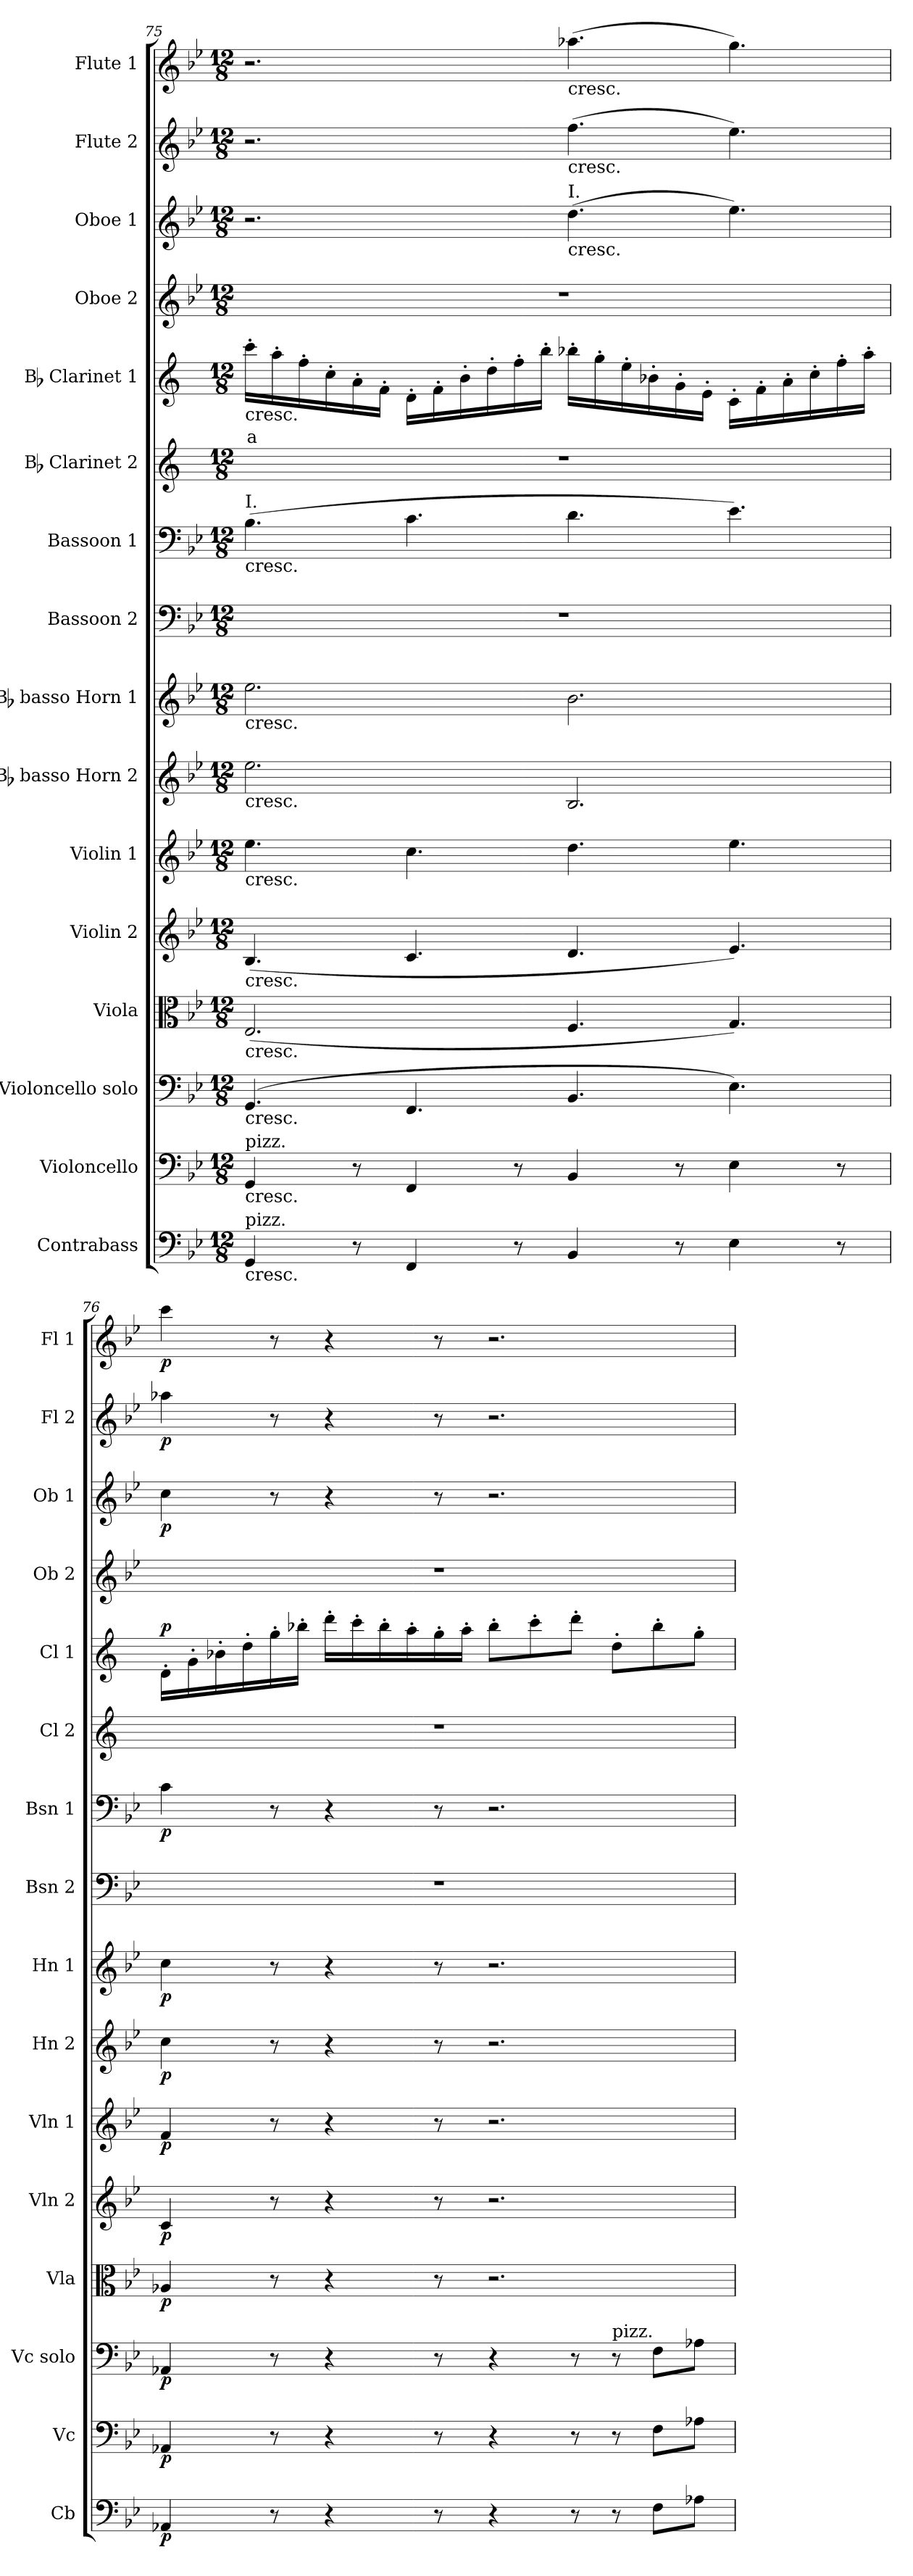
**kern	**dynam	**kern	**dynam	**kern	**dynam	**kern	**dynam	**kern	**dynam	**kern	**dynam	**kern	**dynam	**kern	**dynam	**kern	**kern	**dynam	**kern	**kern	**text	**dynam	**kern	**kern	**dynam	**kern	**dynam	**kern	**dynam
*part16	*part16	*part15	*part15	*part14	*part14	*part13	*part13	*part12	*part12	*part11	*part11	*part10	*part10	*part9	*part9	*part8	*part7	*part7	*part6	*part5	*part5	*part5	*part4	*part3	*part3	*part2	*part2	*part1	*part1
*staff16	*staff16	*staff15	*staff15	*staff14	*staff14	*staff13	*staff13	*staff12	*staff12	*staff11	*staff11	*staff10	*staff10	*staff9	*staff9	*staff8	*staff7	*staff7	*staff6	*staff5	*staff5	*staff5	*staff4	*staff3	*staff3	*staff2	*staff2	*staff1	*staff1
*I"Contrabass	*	*I"Violoncello	*	*I"Violoncello solo	*	*I"Viola	*	*I"Violin 2	*	*I"Violin 1	*	*I"Bb basso Horn 2	*	*I"Bb basso Horn 1	*	*I"Bassoon 2	*I"Bassoon 1	*	*I"Bb Clarinet 2	*I"Bb Clarinet 1	*	*	*I"Oboe 2	*I"Oboe 1	*	*I"Flute 2	*	*I"Flute 1	*
*I'Cb	*	*I'Vc	*	*I'Vc solo	*	*I'Vla	*	*I'Vln 2	*	*I'Vln 1	*	*I'Hn 2	*	*I'Hn 1	*	*I'Bsn 2	*I'Bsn 1	*	*I'Cl 2	*I'Cl 1	*	*	*I'Ob 2	*I'Ob 1	*	*I'Fl 2	*	*I'Fl 1	*
!!LO:PB:g=z
*clefF4	*	*clefF4	*	*clefF4	*	*clefC3	*	*clefG2	*	*clefG2	*	*clefG2	*	*clefG2	*	*clefF4	*clefF4	*	*clefG2	*clefG2	*	*	*clefG2	*clefG2	*	*clefG2	*	*clefG2	*
*ITrd7c12	*	*	*	*	*	*	*	*	*	*	*	*ITrd8c14	*	*ITrd8c14	*	*	*	*	*ITrd1c2	*ITrd1c2	*	*	*	*	*	*	*	*	*
*k[b-e-]	*	*k[b-e-]	*	*k[b-e-]	*	*k[b-e-]	*	*k[b-e-]	*	*k[b-e-]	*	*k[b-e-]	*	*k[b-e-]	*	*k[b-e-]	*k[b-e-]	*	*k[b-e-]	*k[b-e-]	*	*	*k[b-e-]	*k[b-e-]	*	*k[b-e-]	*	*k[b-e-]	*
*M12/8	*	*M12/8	*	*M12/8	*	*M12/8	*	*M12/8	*	*M12/8	*	*M12/8	*	*M12/8	*	*M12/8	*M12/8	*	*M12/8	*M12/8	*	*	*M12/8	*M12/8	*	*M12/8	*	*M12/8	*
=75	=75	=75	=75	=75	=75	=75	=75	=75	=75	=75	=75	=75	=75	=75	=75	=75	=75	=75	=75	=75	=75	=75	=75	=75	=75	=75	=75	=75	=75
!	!	!	!	!	!	!	!	!	!	!	!	!	!	!	!	!	!	!	!	!LO:TX:b:t=cresc.	!	!	!	!	!	!	!	!	!
!	!	!	!	!	!	!	!	!	!	!	!	!	!	!	!	!	!LO:TX:a:t=I.	!	!	!	!	!	!	!	!	!	!	!	!
!	!	!	!	!	!	!	!	!	!	!	!	!	!	!	!	!	!LO:TX:b:t=cresc.	!	!	!	!	!	!	!	!	!	!	!	!
!	!	!	!	!	!	!	!	!	!	!	!	!	!	!LO:TX:b:t=cresc.	!	!	!	!	!	!	!	!	!	!	!	!	!	!	!
!	!	!	!	!	!	!	!	!	!	!	!	!LO:TX:b:t=cresc.	!	!	!	!	!	!	!	!	!	!	!	!	!	!	!	!	!
!	!	!	!	!	!	!	!	!	!	!LO:TX:b:t=cresc.	!	!	!	!	!	!	!	!	!	!	!	!	!	!	!	!	!	!	!
!	!	!	!	!	!	!	!	!LO:TX:b:t=cresc.	!	!	!	!	!	!	!	!	!	!	!	!	!	!	!	!	!	!	!	!	!
!	!	!	!	!	!	!LO:TX:b:t=cresc.	!	!	!	!	!	!	!	!	!	!	!	!	!	!	!	!	!	!	!	!	!	!	!
!	!	!	!	!LO:TX:b:t=cresc.	!	!	!	!	!	!	!	!	!	!	!	!	!	!	!	!	!	!	!	!	!	!	!	!	!
!	!	!LO:TX:a:t=pizz.	!	!	!	!	!	!	!	!	!	!	!	!	!	!	!	!	!	!	!	!	!	!	!	!	!	!	!
!	!	!LO:TX:b:t=cresc.	!	!	!	!	!	!	!	!	!	!	!	!	!	!	!	!	!	!	!	!	!	!	!	!	!	!	!
!LO:TX:a:t=pizz.	!	!	!	!	!	!	!	!	!	!	!	!	!	!	!	!	!	!	!	!	!	!	!	!	!	!	!	!	!
!LO:TX:b:t=cresc.	!	!	!	!	!	!	!	!	!	!	!	!	!	!	!	!	!	!	!	!	!	!	!	!	!	!	!	!	!
!	!	!	!	!	!	!	!	!	!	!	!	!	!	!	!	!	!	!	!	!	!LO:LY:b:color=#FF0000	!	!	!	!	!	!	!	!
4GGG/	.	4GG/	.	(4.GG/	.	(2.E-/	.	(4.B-/	.	4.ee-\	.	2.e-\	.	2.e-\	.	1.r	(4.B-\	.	1.r	16bb-'\LL	a	.	1.r	2.r	.	2.r	.	2.r	.
.	.	.	.	.	.	.	.	.	.	.	.	.	.	.	.	.	.	.	.	16gg'\	.	.	.	.	.	.	.	.	.
.	.	.	.	.	.	.	.	.	.	.	.	.	.	.	.	.	.	.	.	16ee-'\	.	.	.	.	.	.	.	.	.
.	.	.	.	.	.	.	.	.	.	.	.	.	.	.	.	.	.	.	.	16b-'\	.	.	.	.	.	.	.	.	.
8r	.	8r	.	.	.	.	.	.	.	.	.	.	.	.	.	.	.	.	.	16g'\	.	.	.	.	.	.	.	.	.
.	.	.	.	.	.	.	.	.	.	.	.	.	.	.	.	.	.	.	.	16e-'\JJ	.	.	.	.	.	.	.	.	.
4FFF/	.	4FF/	.	4.FF/	.	.	.	4.c/	.	4.cc\	.	.	.	.	.	.	4.c\	.	.	16c'\LL	.	.	.	.	.	.	.	.	.
.	.	.	.	.	.	.	.	.	.	.	.	.	.	.	.	.	.	.	.	16e-'\	.	.	.	.	.	.	.	.	.
.	.	.	.	.	.	.	.	.	.	.	.	.	.	.	.	.	.	.	.	16a'\	.	.	.	.	.	.	.	.	.
.	.	.	.	.	.	.	.	.	.	.	.	.	.	.	.	.	.	.	.	16cc'\	.	.	.	.	.	.	.	.	.
8r	.	8r	.	.	.	.	.	.	.	.	.	.	.	.	.	.	.	.	.	16ee-'\	.	.	.	.	.	.	.	.	.
.	.	.	.	.	.	.	.	.	.	.	.	.	.	.	.	.	.	.	.	16aa'\JJ	.	.	.	.	.	.	.	.	.
!	!	!	!	!	!	!	!	!	!	!	!	!	!	!	!	!	!	!	!	!	!	!	!	!	!	!	!	!LO:TX:b:t=cresc.	!
!	!	!	!	!	!	!	!	!	!	!	!	!	!	!	!	!	!	!	!	!	!	!	!	!	!	!LO:TX:b:t=cresc.	!	!	!
!	!	!	!	!	!	!	!	!	!	!	!	!	!	!	!	!	!	!	!	!	!	!	!	!LO:TX:a:t=I.	!	!	!	!	!
!	!	!	!	!	!	!	!	!	!	!	!	!	!	!	!	!	!	!	!	!	!	!	!	!LO:TX:b:t=cresc.	!	!	!	!	!
4BBB-/	.	4BB-/	.	4.BB-/	.	4.F/	.	4.d/	.	4.dd\	.	2.BB-/	.	2.B-\	.	.	4.d\	.	.	16aa-X'\LL	.	.	.	(4.dd\	.	(4.ff\	.	(4.aa-X\	.
.	.	.	.	.	.	.	.	.	.	.	.	.	.	.	.	.	.	.	.	16ff'\	.	.	.	.	.	.	.	.	.
.	.	.	.	.	.	.	.	.	.	.	.	.	.	.	.	.	.	.	.	16dd'\	.	.	.	.	.	.	.	.	.
.	.	.	.	.	.	.	.	.	.	.	.	.	.	.	.	.	.	.	.	16a-X'\	.	.	.	.	.	.	.	.	.
8r	.	8r	.	.	.	.	.	.	.	.	.	.	.	.	.	.	.	.	.	16f'\	.	.	.	.	.	.	.	.	.
.	.	.	.	.	.	.	.	.	.	.	.	.	.	.	.	.	.	.	.	16d'\JJ	.	.	.	.	.	.	.	.	.
4EE-\	.	4E-\	.	4.E-\)	.	4.G/)	.	4.e-/)	.	4.ee-\	.	.	.	.	.	.	4.e-\)	.	.	16B-'\LL	.	.	.	4.ee-\)	.	4.ee-\)	.	4.gg\)	.
.	.	.	.	.	.	.	.	.	.	.	.	.	.	.	.	.	.	.	.	16e-'\	.	.	.	.	.	.	.	.	.
.	.	.	.	.	.	.	.	.	.	.	.	.	.	.	.	.	.	.	.	16g'\	.	.	.	.	.	.	.	.	.
.	.	.	.	.	.	.	.	.	.	.	.	.	.	.	.	.	.	.	.	16b-'\	.	.	.	.	.	.	.	.	.
8r	.	8r	.	.	.	.	.	.	.	.	.	.	.	.	.	.	.	.	.	16ee-'\	.	.	.	.	.	.	.	.	.
.	.	.	.	.	.	.	.	.	.	.	.	.	.	.	.	.	.	.	.	16gg'\JJ	.	.	.	.	.	.	.	.	.
=76	=76	=76	=76	=76	=76	=76	=76	=76	=76	=76	=76	=76	=76	=76	=76	=76	=76	=76	=76	=76	=76	=76	=76	=76	=76	=76	=76	=76	=76
!	!LO:DY:b	!	!LO:DY:b	!	!LO:DY:b	!	!LO:DY:b	!	!LO:DY:b	!	!LO:DY:b	!	!LO:DY:b	!	!LO:DY:b	!	!	!LO:DY:b	!	!	!	!LO:DY:b	!	!	!LO:DY:b	!	!LO:DY:b	!	!LO:DY:b
4AAA-X/	p	4AA-X/	p	4AA-X/	p	4A-X/	p	4c/	p	4f/	p	4c\	p	4c\	p	1.r	4c\	p	1.r	16c'\LL	.	p	1.r	4cc\	p	4aa-X\	p	4ccc\	p
.	.	.	.	.	.	.	.	.	.	.	.	.	.	.	.	.	.	.	.	16f'\	.	.	.	.	.	.	.	.	.
.	.	.	.	.	.	.	.	.	.	.	.	.	.	.	.	.	.	.	.	16a-X'\	.	.	.	.	.	.	.	.	.
.	.	.	.	.	.	.	.	.	.	.	.	.	.	.	.	.	.	.	.	16cc'\	.	.	.	.	.	.	.	.	.
8r	.	8r	.	8r	.	8r	.	8r	.	8r	.	8r	.	8r	.	.	8r	.	.	16ff'\	.	.	.	8r	.	8r	.	8r	.
.	.	.	.	.	.	.	.	.	.	.	.	.	.	.	.	.	.	.	.	16aa-X'\JJ	.	.	.	.	.	.	.	.	.
4r	.	4r	.	4r	.	4r	.	4r	.	4r	.	4r	.	4r	.	.	4r	.	.	16ccc'\LL	.	.	.	4r	.	4r	.	4r	.
.	.	.	.	.	.	.	.	.	.	.	.	.	.	.	.	.	.	.	.	16bb-'\	.	.	.	.	.	.	.	.	.
.	.	.	.	.	.	.	.	.	.	.	.	.	.	.	.	.	.	.	.	16aa-'\	.	.	.	.	.	.	.	.	.
.	.	.	.	.	.	.	.	.	.	.	.	.	.	.	.	.	.	.	.	16gg'\	.	.	.	.	.	.	.	.	.
8r	.	8r	.	8r	.	8r	.	8r	.	8r	.	8r	.	8r	.	.	8r	.	.	16ff'\	.	.	.	8r	.	8r	.	8r	.
.	.	.	.	.	.	.	.	.	.	.	.	.	.	.	.	.	.	.	.	16gg'\JJ	.	.	.	.	.	.	.	.	.
4r	.	4r	.	4r	.	2.r	.	2.r	.	2.r	.	2.r	.	2.r	.	.	2.r	.	.	8aa-'\L	.	.	.	2.r	.	2.r	.	2.r	.
.	.	.	.	.	.	.	.	.	.	.	.	.	.	.	.	.	.	.	.	8bb-'\	.	.	.	.	.	.	.	.	.
8r	.	8r	.	8r	.	.	.	.	.	.	.	.	.	.	.	.	.	.	.	8ccc'\J	.	.	.	.	.	.	.	.	.
!	!	!	!	!LO:TX:a:t=pizz.	!	!	!	!	!	!	!	!	!	!	!	!	!	!	!	!	!	!	!	!	!	!	!	!	!
8r	.	8r	.	8r	.	.	.	.	.	.	.	.	.	.	.	.	.	.	.	8cc'\L	.	.	.	.	.	.	.	.	.
8FF\L	.	8F\L	.	8F\L	.	.	.	.	.	.	.	.	.	.	.	.	.	.	.	8aa-'\	.	.	.	.	.	.	.	.	.
8AA-X\J	.	8A-X\J	.	8A-X\J	.	.	.	.	.	.	.	.	.	.	.	.	.	.	.	8ff'\J	.	.	.	.	.	.	.	.	.
=	=	=	=	=	=	=	=	=	=	=	=	=	=	=	=	=	=	=	=	=	=	=	=	=	=	=	=	=	=
*-	*-	*-	*-	*-	*-	*-	*-	*-	*-	*-	*-	*-	*-	*-	*-	*-	*-	*-	*-	*-	*-	*-	*-	*-	*-	*-	*-	*-	*-
